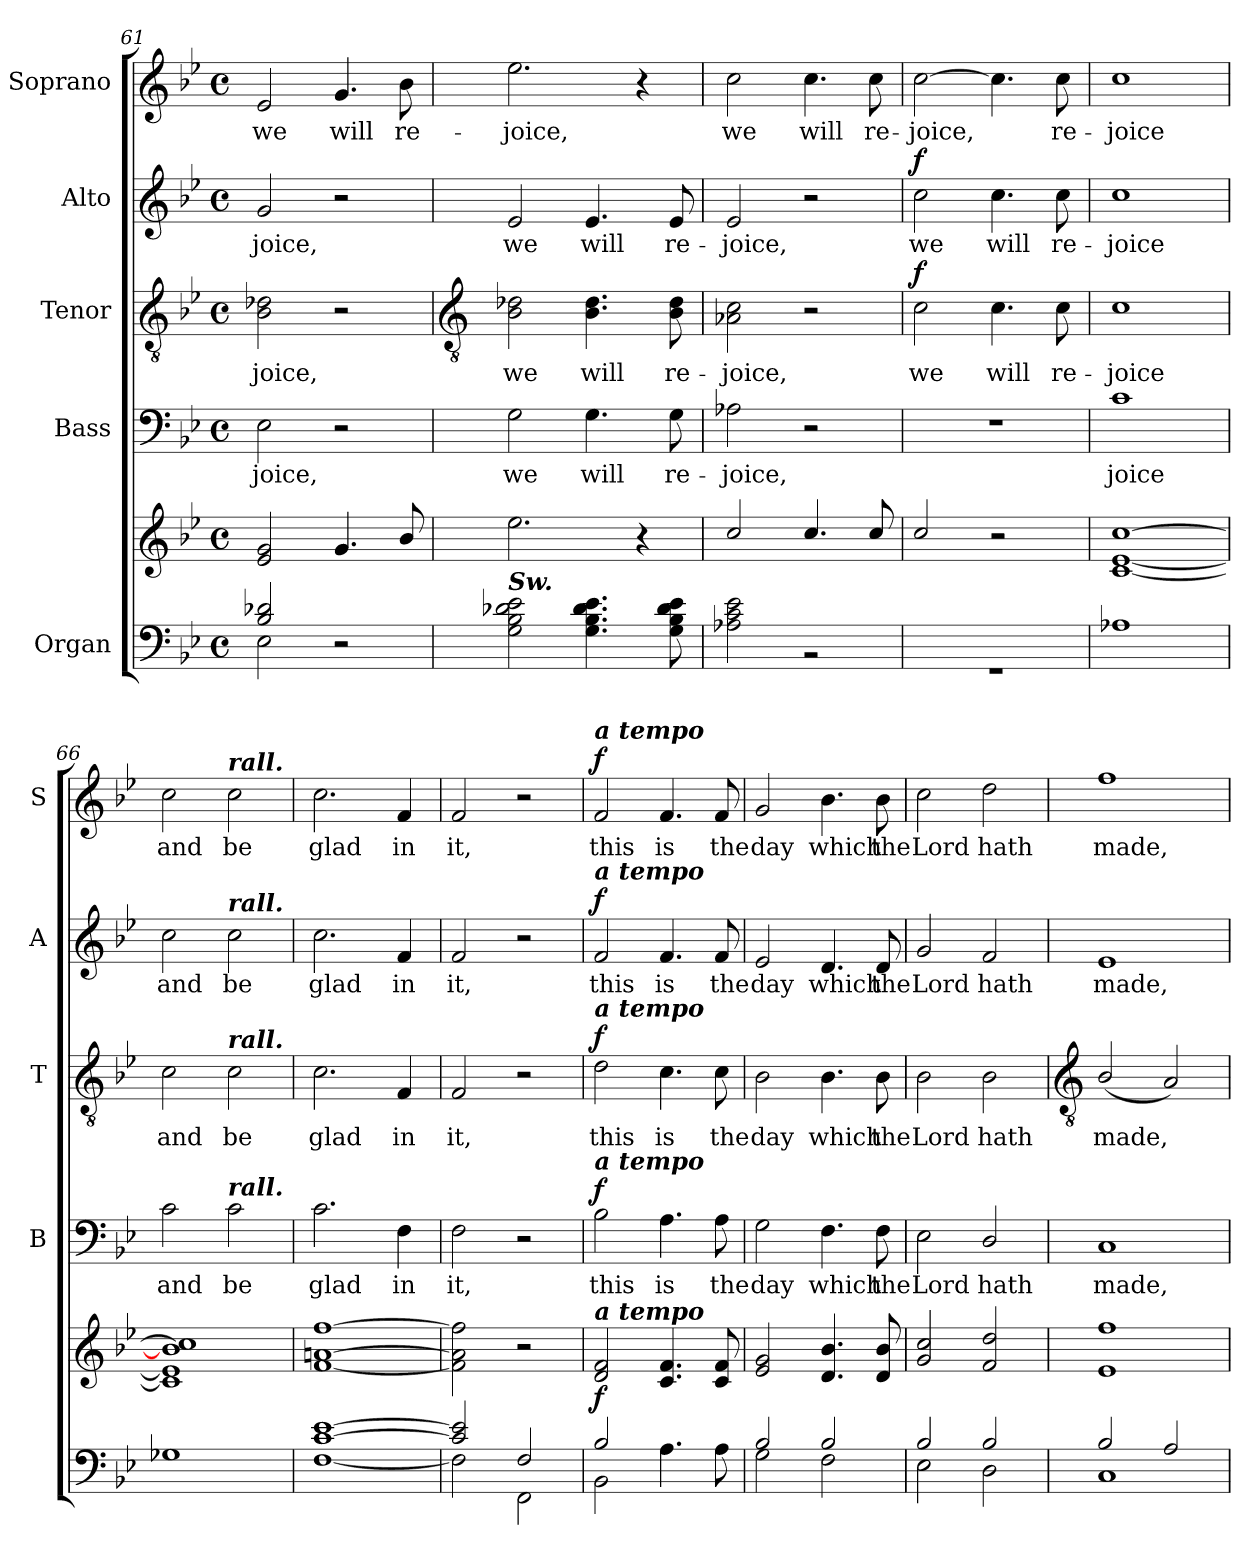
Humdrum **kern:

**kern	**kern	**dynam	**kern	**text	**dynam	**kern	**text	**dynam	**kern	**text	**dynam	**kern	**text	**dynam
*part5	*part5	*part5	*part4	*part4	*part4	*part3	*part3	*part3	*part2	*part2	*part2	*part1	*part1	*part1
*staff6	*staff5	*staff5/6	*staff4	*staff4	*staff4	*staff3	*staff3	*staff3	*staff2	*staff2	*staff2	*staff1	*staff1	*staff1
*I"Organ	*	*	*I"Bass	*	*	*I"Tenor	*	*	*I"Alto	*	*	*I"Soprano	*	*
*	*	*	*I'B	*	*	*I'T	*	*	*I'A	*	*	*I'S	*	*
*clefF4	*clefG2	*	*clefF4	*	*	*clefGv2	*	*	*clefG2	*	*	*clefG2	*	*
*k[b-e-]	*k[b-e-]	*	*k[b-e-]	*	*	*k[b-e-]	*	*	*k[b-e-]	*	*	*k[b-e-]	*	*
*B-:	*B-:	*	*B-:	*	*	*B-:	*	*	*B-:	*	*	*B-:	*	*
*M4/4	*M4/4	*	*M4/4	*	*	*M4/4	*	*	*M4/4	*	*	*M4/4	*	*
*met(c)	*met(c)	*	*met(c)	*	*	*met(c)	*	*	*met(c)	*	*	*met(c)	*	*
=61	=61	=61	=61	=61	=61	=61	=61	=61	=61	=61	=61	=61	=61	=61
*^	*^	*	*	*	*	*	*	*	*	*	*	*	*	*
!	!	!	!	!	!	!LO:LY:b	!	!	!LO:LY:b	!	!	!LO:LY:b	!	!	!LO:LY:b	!
2B-/ 2d-X/	2E-\	2e- 2g	1ryy	.	2E-	-joice,	.	2B- 2d-X	-joice,	.	2g	-joice,	.	2e-	we	.
!	!	!	!	!	!	!	!	!	!	!	!	!	!	!	!LO:LY:b	!
2ryy	2r	4.g	.	.	2r	.	.	2r	.	.	2r	.	.	4.g	will	.
!	!	!	!	!	!	!	!	!	!	!	!	!	!	!	!LO:LY:b	!
.	.	8b-	.	.	.	.	.	.	.	.	.	.	.	8b-	re-	.
*	*	*v	*v	*	*	*	*	*	*	*	*	*	*	*	*	*
!!LO:LB:g=z
=62	=62	=62	=62	=62	=62	=62	=62	=62	=62	=62	=62	=62	=62	=62	=62
*	*	*	*	*	*	*	*clefGv2	*	*	*	*	*	*	*	*
!LO:TX:a:Bi:t=Sw.	!	!	!	!	!	!	!	!	!	!	!	!	!	!	!
!	!	!	!	!	!LO:LY:b	!	!	!LO:LY:b	!	!	!LO:LY:b	!	!	!LO:LY:b	!
1ryy	2G\ 2B-\ 2d-X\ 2e-\	2.ee-	.	2G	we	.	2B- 2d-X	we	.	2e-	we	.	2.ee-	-joice,	.
!	!	!	!	!	!LO:LY:b	!	!	!LO:LY:b	!	!	!LO:LY:b	!	!	!	!
.	4.G\ 4.B-\ 4.d-\ 4.e-\	.	.	4.G	will	.	4.B- 4.d-	will	.	4.e-	will	.	.	.	.
.	.	4r	.	.	.	.	.	.	.	.	.	.	4r	.	.
!	!	!	!	!	!LO:LY:b	!	!	!LO:LY:b	!	!	!LO:LY:b	!	!	!	!
.	8G\ 8B-\ 8d-\ 8e-\	.	.	8G	re-	.	8B- 8d-	re-	.	8e-	re-	.	.	.	.
=63	=63	=63	=63	=63	=63	=63	=63	=63	=63	=63	=63	=63	=63	=63	=63
!	!	!	!	!	!LO:LY:b	!	!	!LO:LY:b	!	!	!LO:LY:b	!	!	!LO:LY:b	!
1ryy	2A-X\ 2c\ 2e-\	2cc/	.	2A-X	-joice,	.	2A-X 2c	-joice,	.	2e-	-joice,	.	2cc	we	.
!	!	!	!	!	!	!	!	!	!	!	!	!	!	!LO:LY:b	!
.	2r	4.cc/	.	2r	.	.	2r	.	.	2r	.	.	4.cc	will	.
!	!	!	!	!	!	!	!	!	!	!	!	!	!	!LO:LY:b	!
.	.	8cc/	.	.	.	.	.	.	.	.	.	.	8cc	re-	.
=64	=64	=64	=64	=64	=64	=64	=64	=64	=64	=64	=64	=64	=64	=64	=64
!	!	!	!	!	!	!	!	!LO:LY:b	!LO:DY:b	!	!LO:LY:b	!LO:DY:b	!	!LO:LY:b	!
1ryy	1r	2cc/	.	1r	.	.	2c	we	f	2cc	we	f	[2cc	-joice,	.
!	!	!	!	!	!	!	!	!LO:LY:b	!	!	!LO:LY:b	!	!	!	!
.	.	2r	.	.	.	.	4.c	will	.	4.cc	will	.	4.cc]	.	.
!	!	!	!	!	!	!	!	!LO:LY:b	!	!	!LO:LY:b	!	!	!LO:LY:b	!
.	.	.	.	.	.	.	8c	re-	.	8cc	re-	.	8cc	re-	.
=65	=65	=65	=65	=65	=65	=65	=65	=65	=65	=65	=65	=65	=65	=65	=65
!	!	!	!	!	!LO:LY:b	!	!	!LO:LY:b	!	!	!LO:LY:b	!	!	!LO:LY:b	!
1ryy	1A-X\	[1c [1e- [1cc	.	1c	joice	.	1c	-joice	.	1cc	-joice	.	1cc	-joice	.
=66	=66	=66	=66	=66	=66	=66	=66	=66	=66	=66	=66	=66	=66	=66	=66
!	!	!	!	!	!LO:LY:b	!	!	!LO:LY:b	!	!	!LO:LY:b	!	!	!LO:LY:b	!
1ryy	1G-X\	1c] 1e-] 1b-] 1cc]	.	2c	and	.	2c	and	.	2cc	and	.	2cc	and	.
!	!	!	!	!	!	!	!	!	!	!	!	!	!LO:TX:a:Bi:t=rall.	!	!
!	!	!	!	!	!	!	!	!	!	!LO:TX:a:Bi:t=rall.	!	!	!	!	!
!	!	!	!	!	!	!	!LO:TX:a:Bi:t=rall.	!	!	!	!	!	!	!	!
!	!	!	!	!LO:TX:a:Bi:t=rall.	!	!	!	!	!	!	!	!	!	!	!
!	!	!	!	!	!LO:LY:b	!	!	!LO:LY:b	!	!	!LO:LY:b	!	!	!LO:LY:b	!
.	.	.	.	2c	be	.	2c	be	.	2cc	be	.	2cc	be	.
=67	=67	=67	=67	=67	=67	=67	=67	=67	=67	=67	=67	=67	=67	=67	=67
!	!	!	!	!	!LO:LY:b	!	!	!LO:LY:b	!	!	!LO:LY:b	!	!	!LO:LY:b	!
[1c/ [1e-/	[1F\	[1f [1an [1ff	.	2.c	glad	.	2.c	glad	.	2.cc	glad	.	2.cc	glad	.
!	!	!	!	!	!LO:LY:b	!	!	!LO:LY:b	!	!	!LO:LY:b	!	!	!LO:LY:b	!
.	.	.	.	4F	in	.	4F	in	.	4f	in	.	4f	in	.
=68	=68	=68	=68	=68	=68	=68	=68	=68	=68	=68	=68	=68	=68	=68	=68
!	!	!	!	!	!LO:LY:b	!	!	!LO:LY:b	!	!	!LO:LY:b	!	!	!LO:LY:b	!
2c/] 2e-/]	2F\]	2f] 2a] 2ff]	.	2F	it,	.	2F	it,	.	2f	it,	.	2f	it,	.
2F/	2FF\	2r	.	2r	.	.	2r	.	.	2r	.	.	2r	.	.
=69	=69	=69	=69	=69	=69	=69	=69	=69	=69	=69	=69	=69	=69	=69	=69
!	!	!	!	!	!	!	!	!	!	!	!	!	!LO:TX:a:Bi:t=a tempo	!	!
!	!	!	!	!	!	!	!	!	!	!LO:TX:a:Bi:t=a tempo	!	!	!	!	!
!	!	!	!	!	!	!	!LO:TX:a:Bi:t=a tempo	!	!	!	!	!	!	!	!
!	!	!	!	!LO:TX:a:Bi:t=a tempo	!	!	!	!	!	!	!	!	!	!	!
!	!	!LO:TX:a:Bi:t=a tempo	!	!	!	!	!	!	!	!	!	!	!	!	!
!	!	!	!LO:DY:b	!	!LO:LY:b	!LO:DY:b	!	!LO:LY:b	!LO:DY:b	!	!LO:LY:b	!LO:DY:b	!	!LO:LY:b	!LO:DY:b
2B-/	2BB-\	2d 2f	f	2B-	this	f	2d	this	f	2f	this	f	2f	this	f
!	!	!	!	!	!LO:LY:b	!	!	!LO:LY:b	!	!	!LO:LY:b	!	!	!LO:LY:b	!
2ryy	4.A\	4.c 4.f	.	4.A	is	.	4.c	is	.	4.f	is	.	4.f	is	.
!	!	!	!	!	!LO:LY:b	!	!	!LO:LY:b	!	!	!LO:LY:b	!	!	!LO:LY:b	!
.	8A\	8c 8f	.	8A	the	.	8c	the	.	8f	the	.	8f	the	.
=70	=70	=70	=70	=70	=70	=70	=70	=70	=70	=70	=70	=70	=70	=70	=70
!	!	!	!	!	!LO:LY:b	!	!	!LO:LY:b	!	!	!LO:LY:b	!	!	!LO:LY:b	!
2B-/	2G\	2e- 2g	.	2G	day	.	2B-	day	.	2e-	day	.	2g	day	.
!	!	!	!	!	!LO:LY:b	!	!	!LO:LY:b	!	!	!LO:LY:b	!	!	!LO:LY:b	!
2B-/	2F\	4.d 4.b-	.	4.F	which	.	4.B-	which	.	4.d	which	.	4.b-	which	.
!	!	!	!	!	!LO:LY:b	!	!	!LO:LY:b	!	!	!LO:LY:b	!	!	!LO:LY:b	!
.	.	8d 8b-	.	8F	the	.	8B-	the	.	8d	the	.	8b-	the	.
=71	=71	=71	=71	=71	=71	=71	=71	=71	=71	=71	=71	=71	=71	=71	=71
!	!	!	!	!	!LO:LY:b	!	!	!LO:LY:b	!	!	!LO:LY:b	!	!	!LO:LY:b	!
2B-/	2E-\	2g 2cc	.	2E-	Lord	.	2B-	Lord	.	2g	Lord	.	2cc	Lord	.
!	!	!	!	!	!LO:LY:b	!	!	!LO:LY:b	!	!	!LO:LY:b	!	!	!LO:LY:b	!
2B-/	2D\	2f 2dd	.	2D/	hath	.	2B-	hath	.	2f	hath	.	2dd	hath	.
!!LO:LB:g=z
=72	=72	=72	=72	=72	=72	=72	=72	=72	=72	=72	=72	=72	=72	=72	=72
*	*	*	*	*	*	*	*clefGv2	*	*	*	*	*	*	*	*
!	!	!	!	!	!LO:LY:b	!	!	!LO:LY:b	!	!	!LO:LY:b	!	!	!LO:LY:b	!
2B-/	1C\	1e- 1ff	.	1C	made,	.	(<2B-/	made,	.	1e-	made,	.	1ff	made,	.
2A/	.	.	.	.	.	.	2A)	.	.	.	.	.	.	.	.
*v	*v	*	*	*	*	*	*	*	*	*	*	*	*	*	*
=	=	=	=	=	=	=	=	=	=	=	=	=	=	=
*-	*-	*-	*-	*-	*-	*-	*-	*-	*-	*-	*-	*-	*-	*-
